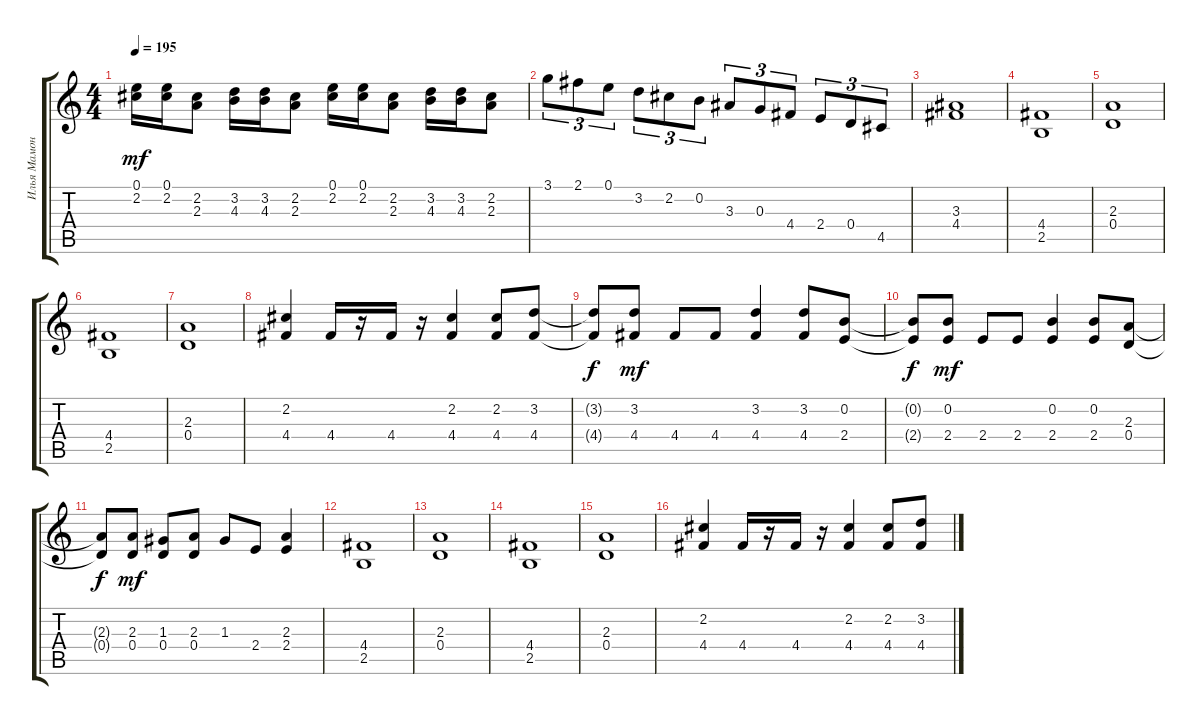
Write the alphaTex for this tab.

\track ("Илья Мамонтов" "Илья Мамон") {instrument distortionguitar}
\staff {score tabs}
\tuning (E4 B3 G3 D3 A2 E2) {hide}
\ts (4 4)
\tempo 195
\clef g2
\ks c
(0.1 2.2).16{dy mf} (0.1 2.2).16 (2.2 2.3).8 (3.2 4.3).16 (3.2 4.3).16 (2.2 2.3).8 (0.1 2.2).16 (0.1 2.2).16 (2.2 2.3).8 (3.2 4.3).16 (3.2 4.3).16 (2.2 2.3).8 |
3.1.8{tu (3 2)} 2.1.8{tu (3 2)} 0.1.8{tu (3 2)} 3.2.8{tu (3 2)} 2.2.8{tu (3 2)} 0.2.8{tu (3 2)} 3.3.8{tu (3 2)} 0.3.8{tu (3 2)} 4.4.8{tu (3 2)} 2.4.8{tu (3 2)} 0.4.8{tu (3 2)} 4.5.8{tu (3 2)} |
(3.3 4.4).1 |
(4.4 2.5).1 |
(2.3 0.4).1 |
(4.4 2.5).1 |
(2.3 0.4).1 |
(2.2 4.4).4 4.4.16 r.16 4.4.16 r.16 (2.2 4.4).4 (2.2 4.4).8 (3.2 4.4).8 |
(3.2{t} 4.4{t}).8{dy f} (3.2 4.4).8{dy mf} 4.4.8 4.4.8 (3.2 4.4).4 (3.2 4.4).8 (0.2 2.4).8 |
(0.2{t} 2.4{t}).8{dy f} (0.2 2.4).8{dy mf} 2.4.8 2.4.8 (0.2 2.4).4 (0.2 2.4).8 (2.3 0.4).8 |
(2.3{t} 0.4{t}).8{dy f} (2.3 0.4).8{dy mf} (1.3 0.4).8 (2.3 0.4).8 1.3.8 2.4.8 (2.3 2.4).4 |
(4.4 2.5).1 |
(2.3 0.4).1 |
(4.4 2.5).1 |
(2.3 0.4).1 |
(2.2 4.4).4 4.4.16 r.16 4.4.16 r.16 (2.2 4.4).4 (2.2 4.4).8 (3.2 4.4).8
